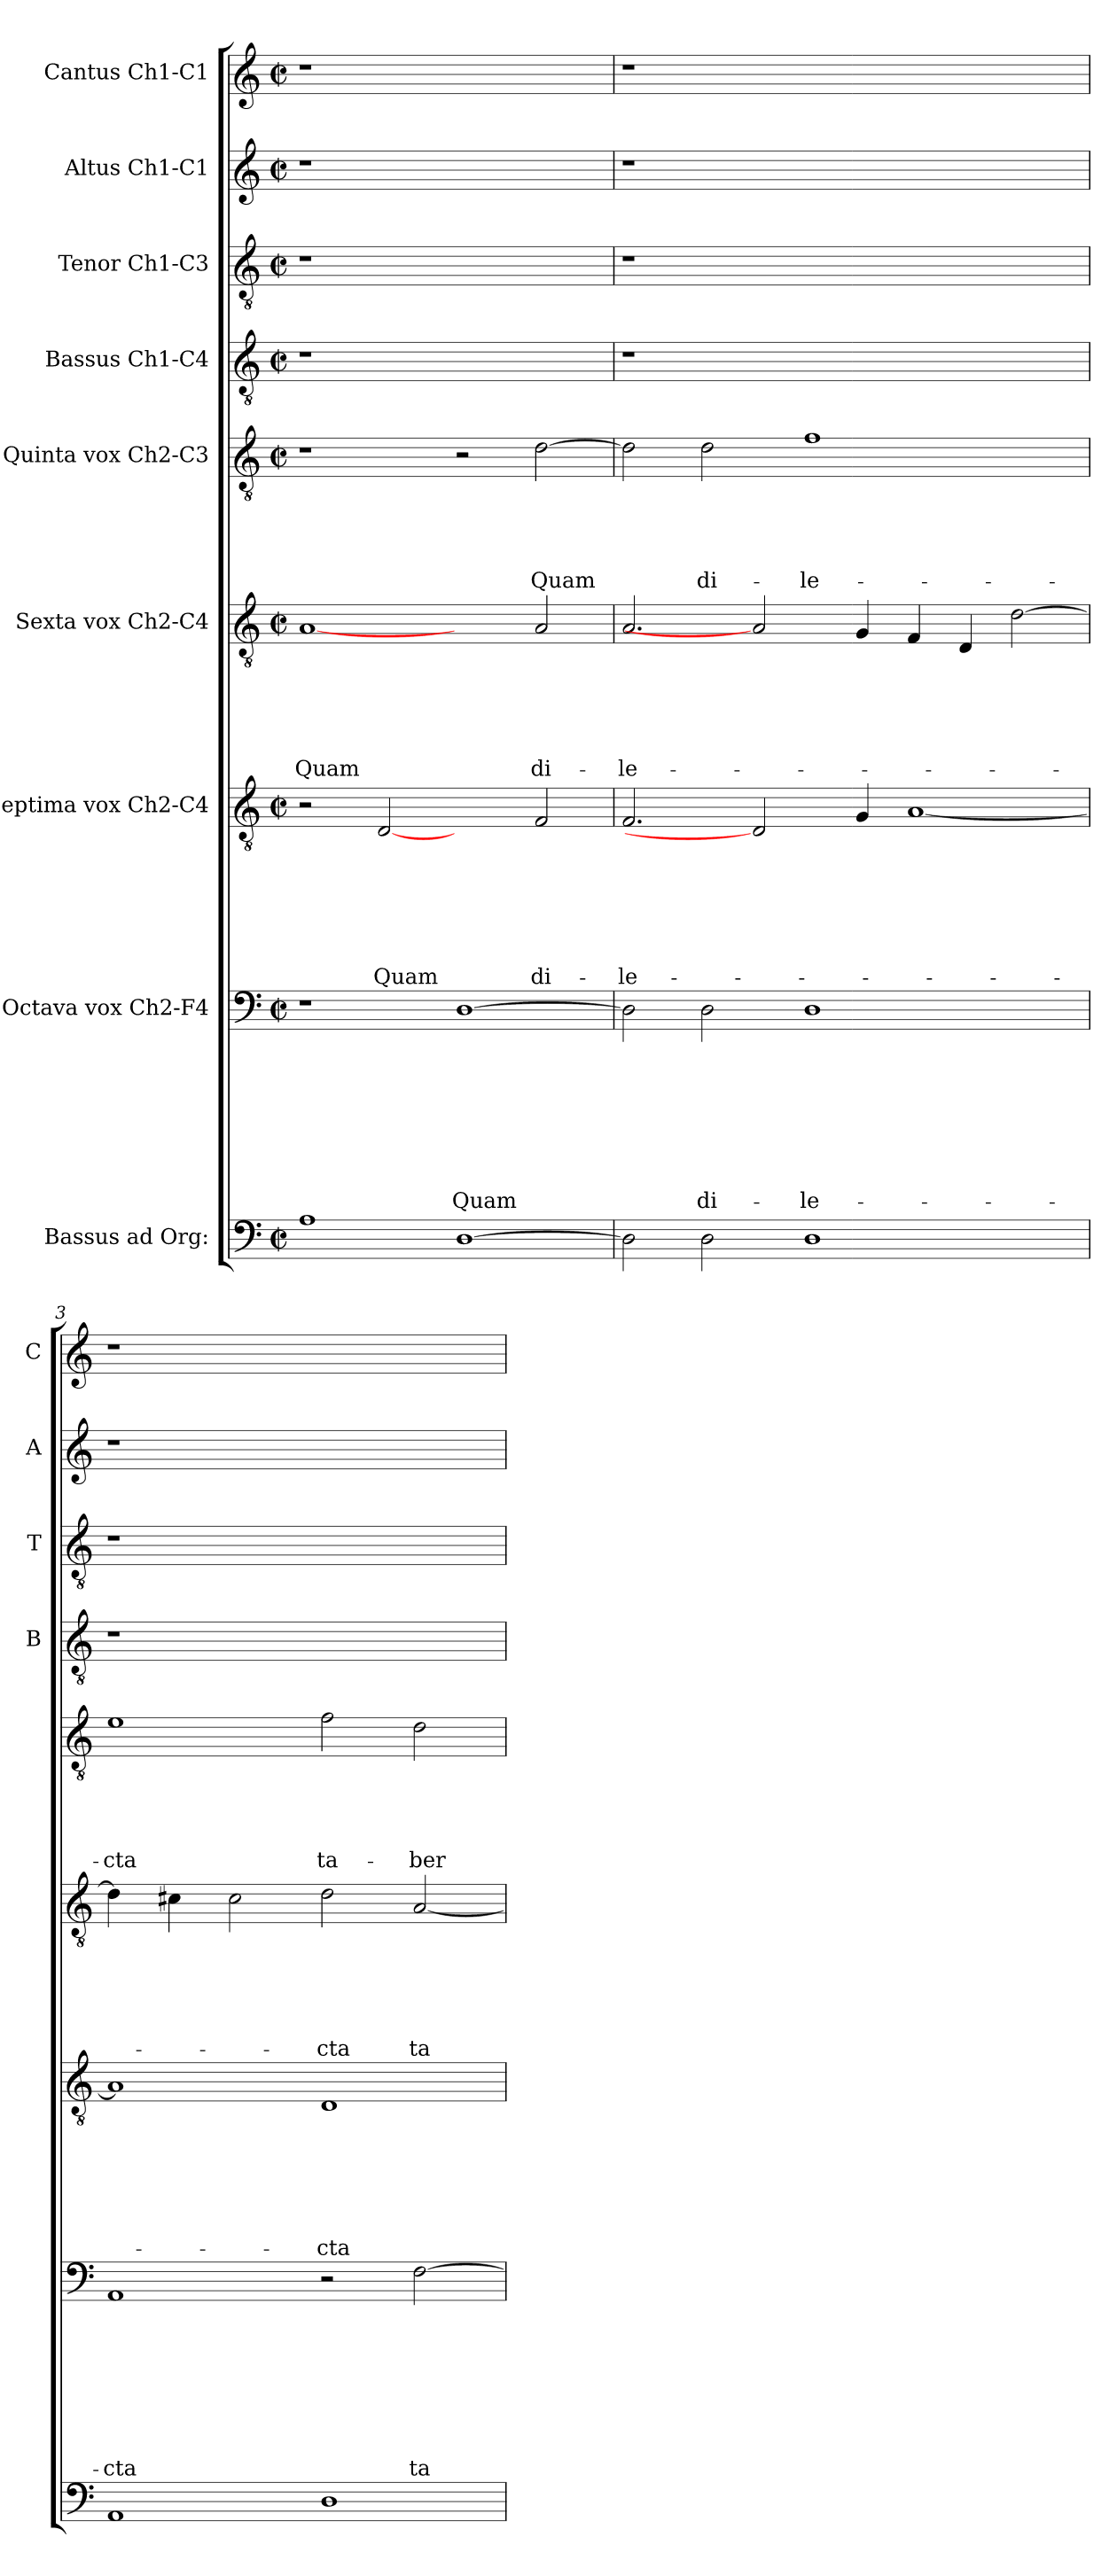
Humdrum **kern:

**kern	**kern	**text	**text	**text	**text	**text	**text	**text	**text	**kern	**text	**text	**text	**text	**text	**text	**text	**kern	**text	**text	**text	**text	**text	**text	**kern	**text	**text	**text	**text	**text	**kern	**kern	**kern	**kern
*part9	*part8	*part8	*part8	*part8	*part8	*part8	*part8	*part8	*part8	*part7	*part7	*part7	*part7	*part7	*part7	*part7	*part7	*part6	*part6	*part6	*part6	*part6	*part6	*part6	*part5	*part5	*part5	*part5	*part5	*part5	*part4	*part3	*part2	*part1
*staff9	*staff8	*staff8	*staff8	*staff8	*staff8	*staff8	*staff8	*staff8	*staff8	*staff7	*staff7	*staff7	*staff7	*staff7	*staff7	*staff7	*staff7	*staff6	*staff6	*staff6	*staff6	*staff6	*staff6	*staff6	*staff5	*staff5	*staff5	*staff5	*staff5	*staff5	*staff4	*staff3	*staff2	*staff1
*I"Bassus ad Org:	*I"Octava vox Ch2-F4	*	*	*	*	*	*	*	*	*I"Septima vox Ch2-C4	*	*	*	*	*	*	*	*I"Sexta vox Ch2-C4	*	*	*	*	*	*	*I"Quinta vox Ch2-C3	*	*	*	*	*	*I"Bassus Ch1-C4	*I"Tenor Ch1-C3	*I"Altus Ch1-C1	*I"Cantus Ch1-C1
*	*	*	*	*	*	*	*	*	*	*	*	*	*	*	*	*	*	*	*	*	*	*	*	*	*	*	*	*	*	*	*I'B	*I'T	*I'A	*I'C
*clefF4	*clefF4	*	*	*	*	*	*	*	*	*clefGv2	*	*	*	*	*	*	*	*clefGv2	*	*	*	*	*	*	*clefGv2	*	*	*	*	*	*clefGv2	*clefGv2	*clefG2	*clefG2
*k[]	*k[]	*	*	*	*	*	*	*	*	*k[]	*	*	*	*	*	*	*	*k[]	*	*	*	*	*	*	*k[]	*	*	*	*	*	*k[]	*k[]	*k[]	*k[]
*C:	*C:	*	*	*	*	*	*	*	*	*C:	*	*	*	*	*	*	*	*C:	*	*	*	*	*	*	*C:	*	*	*	*	*	*C:	*C:	*C:	*C:
*M2/2	*M2/2	*	*	*	*	*	*	*	*	*M2/2	*	*	*	*	*	*	*	*M2/2	*	*	*	*	*	*	*M2/2	*	*	*	*	*	*M2/2	*M2/2	*M2/2	*M2/2
*met(c|)	*met(c|)	*	*	*	*	*	*	*	*	*met(c|)	*	*	*	*	*	*	*	*met(c|)	*	*	*	*	*	*	*met(c|)	*	*	*	*	*	*met(c|)	*met(c|)	*met(c|)	*met(c|)
=1	=1	=1	=1	=1	=1	=1	=1	=1	=1	=1	=1	=1	=1	=1	=1	=1	=1	=1	=1	=1	=1	=1	=1	=1	=1	=1	=1	=1	=1	=1	=1	=1	=1	=1
!	!	!	!	!	!	!	!	!	!	!	!	!	!	!	!	!	!	!	!	!	!	!	!	!LO:LY:b	!	!	!	!	!	!	!	!	!	!
1A	1r	.	.	.	.	.	.	.	.	2r	.	.	.	.	.	.	.	[1A	.	.	.	.	.	Quam	1r	.	.	.	.	.	1r	1r	1r	1r
!	!	!	!	!	!	!	!	!	!	!	!	!	!	!	!	!	!LO:LY:b	!	!	!	!	!	!	!	!	!	!	!	!	!	!	!	!	!
.	.	.	.	.	.	.	.	.	.	[2D	.	.	.	.	.	.	Quam	.	.	.	.	.	.	.	.	.	.	.	.	.	.	.	.	.
!	!	!	!	!	!	!	!	!	!LO:LY:b	!	!	!	!	!	!	!	!	!	!	!	!	!	!	!	!	!	!	!	!	!	!	!	!	!
[1D	[1D	.	.	.	.	.	.	.	Quam	2ryy	.	.	.	.	.	.	.	2ryy	.	.	.	.	.	.	2r	.	.	.	.	.	1ryy	1ryy	1ryy	1ryy
!	!	!	!	!	!	!	!	!	!	!	!	!	!	!	!	!	!LO:LY:b	!	!	!	!	!	!	!LO:LY:b	!	!	!	!	!	!LO:LY:b	!	!	!	!
.	.	.	.	.	.	.	.	.	.	2F/	.	.	.	.	.	.	di-	2A/	.	.	.	.	.	di-	[2d\	.	.	.	.	Quam	.	.	.	.
=2	=2	=2	=2	=2	=2	=2	=2	=2	=2	=2	=2	=2	=2	=2	=2	=2	=2	=2	=2	=2	=2	=2	=2	=2	=2	=2	=2	=2	=2	=2	=2	=2	=2	=2
!	!	!	!	!	!	!	!	!	!	!	!	!	!	!	!	!	!LO:LY:b	!	!	!	!	!	!	!LO:LY:b	!	!	!	!	!	!	!	!	!	!
2D\]	2D\]	.	.	.	.	.	.	.	.	2.F/	.	.	.	.	.	.	-le-	2.A/	.	.	.	.	.	-le-	2d\]	.	.	.	.	.	1r	1r	1r	1r
!	!	!	!	!	!	!	!	!	!LO:LY:b	!	!	!	!	!	!	!	!	!	!	!	!	!	!	!	!	!	!	!	!	!LO:LY:b	!	!	!	!
2D\	2D\	.	.	.	.	.	.	.	di-	.	.	.	.	.	.	.	.	.	.	.	.	.	.	.	2d\	.	.	.	.	di-	.	.	.	.
.	.	.	.	.	.	.	.	.	.	2D]	.	.	.	.	.	.	.	2A]	.	.	.	.	.	.	.	.	.	.	.	.	.	.	.	.
!	!	!	!	!	!	!	!	!	!LO:LY:b	!	!	!	!	!	!	!	!	!	!	!	!	!	!	!	!	!	!	!	!	!LO:LY:b	!	!	!	!
1D	1D	.	.	.	.	.	.	.	-le-	.	.	.	.	.	.	.	.	.	.	.	.	.	.	.	1f	.	.	.	.	-le-	1.ryy	1.ryy	1.ryy	1.ryy
.	.	.	.	.	.	.	.	.	.	4G/	.	.	.	.	.	.	.	4G/	.	.	.	.	.	.	.	.	.	.	.	.	.	.	.	.
.	.	.	.	.	.	.	.	.	.	[1A	.	.	.	.	.	.	.	4F/	.	.	.	.	.	.	.	.	.	.	.	.	.	.	.	.
.	.	.	.	.	.	.	.	.	.	.	.	.	.	.	.	.	.	4D/	.	.	.	.	.	.	.	.	.	.	.	.	.	.	.	.
2ryy	2ryy	.	.	.	.	.	.	.	.	.	.	.	.	.	.	.	.	[2d\	.	.	.	.	.	.	2ryy	.	.	.	.	.	.	.	.	.
=3	=3	=3	=3	=3	=3	=3	=3	=3	=3	=3	=3	=3	=3	=3	=3	=3	=3	=3	=3	=3	=3	=3	=3	=3	=3	=3	=3	=3	=3	=3	=3	=3	=3	=3
!	!	!	!	!	!	!	!	!	!LO:LY:b	!	!	!	!	!	!	!	!	!	!	!	!	!	!	!	!	!	!	!	!	!LO:LY:b	!	!	!	!
1AA	1AA	.	.	.	.	.	.	.	-cta	1A]	.	.	.	.	.	.	.	4d\]	.	.	.	.	.	.	1e	.	.	.	.	-cta	1r	1r	1r	1r
.	.	.	.	.	.	.	.	.	.	.	.	.	.	.	.	.	.	4c#X\	.	.	.	.	.	.	.	.	.	.	.	.	.	.	.	.
.	.	.	.	.	.	.	.	.	.	.	.	.	.	.	.	.	.	2c#\	.	.	.	.	.	.	.	.	.	.	.	.	.	.	.	.
!	!	!	!	!	!	!	!	!	!	!	!	!	!	!	!	!	!LO:LY:b	!	!	!	!	!	!	!LO:LY:b	!	!	!	!	!	!LO:LY:b	!	!	!	!
1D	2r	.	.	.	.	.	.	.	.	1D	.	.	.	.	.	.	-cta	2d\	.	.	.	.	.	-cta	2f\	.	.	.	.	ta-	1ryy	1ryy	1ryy	1ryy
!	!	!	!	!	!	!	!	!	!LO:LY:b	!	!	!	!	!	!	!	!	!	!	!	!	!	!	!LO:LY:b	!	!	!	!	!	!LO:LY:b	!	!	!	!
.	[2F\	.	.	.	.	.	.	.	ta-	.	.	.	.	.	.	.	.	[2A/	.	.	.	.	.	ta-	2d\	.	.	.	.	-ber-	.	.	.	.
=	=	=	=	=	=	=	=	=	=	=	=	=	=	=	=	=	=	=	=	=	=	=	=	=	=	=	=	=	=	=	=	=	=	=
*-	*-	*-	*-	*-	*-	*-	*-	*-	*-	*-	*-	*-	*-	*-	*-	*-	*-	*-	*-	*-	*-	*-	*-	*-	*-	*-	*-	*-	*-	*-	*-	*-	*-	*-
